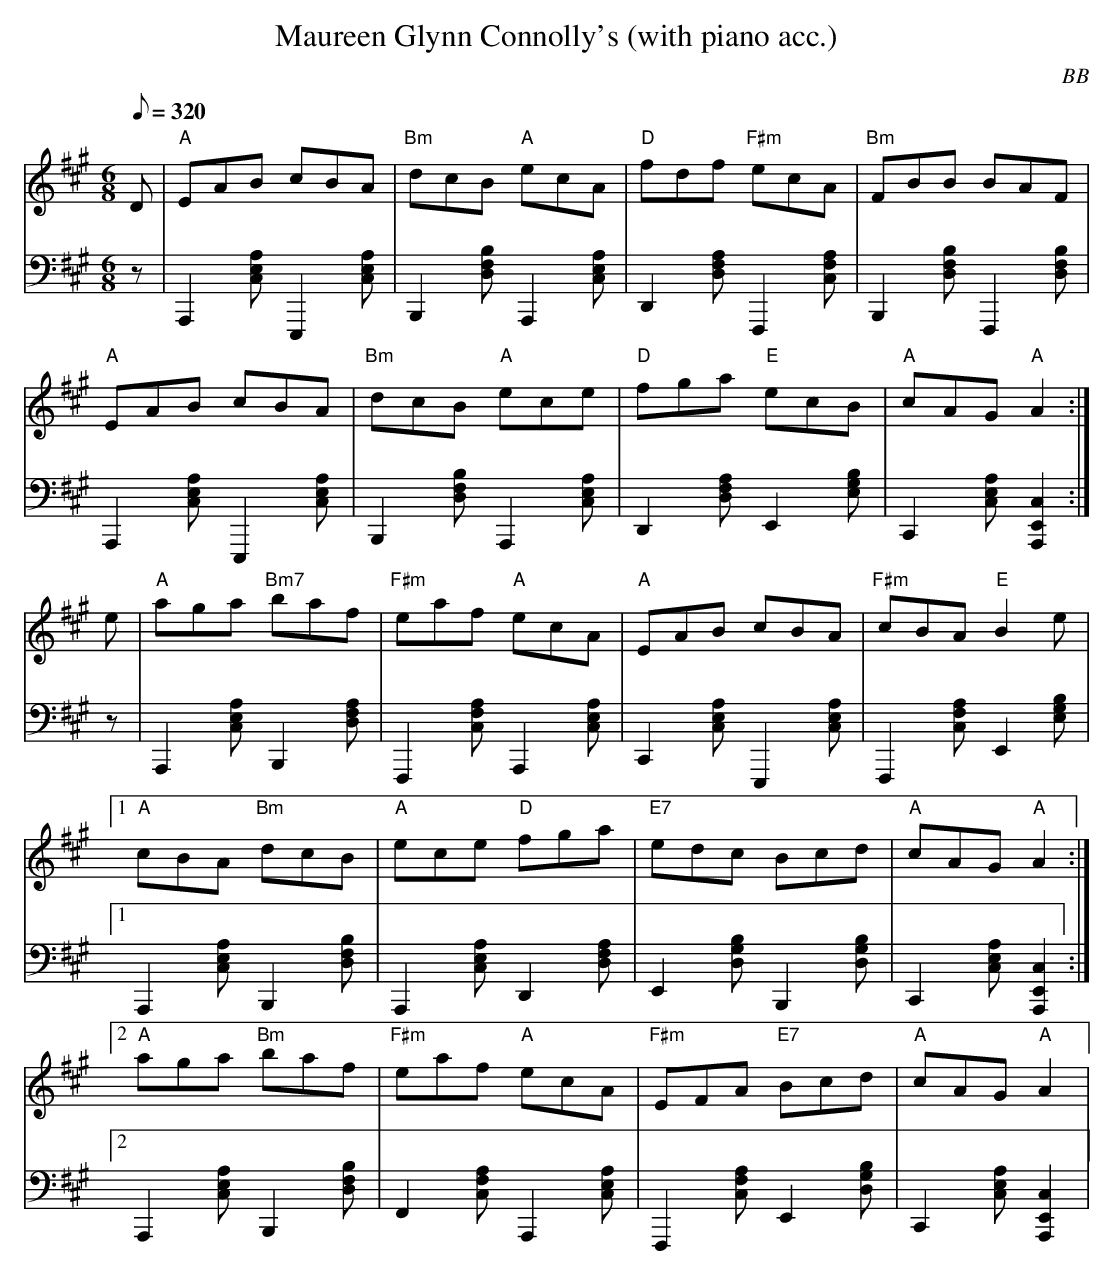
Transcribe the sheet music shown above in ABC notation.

X:1
T: Maureen Glynn Connolly's (with piano acc.)
C: BB
M: 6/8
Q: 1/8=320
L: 1/8
V: 1 program 1 110 %fiddle
V: 2 volume=70 clef=bass m=D program 1 01
K: A
[V:1] D|"A"EAB cBA |"Bm"dcB "A"ecA | "D"fdf "F#m"ecA | "Bm"FBB BAF |
[V:2] z|A,,2[ACE]E,,2[ACE]|B,,2[BDF]A,,2[ACE]|D,2[AFD]F,,2[FAC]|B,,2[BDF]F,,2[BDF]|
[V:1] "A"EAB cBA |"Bm"dcB "A"ece |"D"fga "E"ecB | "A"cAG "A"A2 :|
[V:2] A,,2[ACE]E,,2[ACE]|B,,2[BDF]A,,2[ACE]|D,2[AFD]E,2[EGB]|C,2[ACE][A,,2C2E,2]:|
[V:1] e |"A"aga "Bm7"baf | "F#m"eaf "A"ecA | "A"EAB cBA | "F#m"cBA "E"B2 e |
[V:2] z |A,,2[ACE]B,,2[ADF]|F,,2[FAC]A,,2[ACE]|C,2[ACE]E,,2[ACE]|F,,2[FAC]E,2[EGB]|
[V:1] [1 "A"cBA "Bm"dcB | "A"ece "D"fga | "E7"edc Bcd | "A"cAG "A"A2 :|
[V:2] [1 A,,2[ACE]B,,2[BDF]|A,,2[ACE]D,2[AFD]|E,2[DGB]B,,2[DGB]|C,2[ACE][A,,2C2E,2]:|
[V:1] [2 "A"aga "Bm"baf | "F#m"eaf "A"ecA | "F#m"EFA "E7"Bcd | "A"cAG "A"A2 |
[V:2] [2 A,,2[ACE]B,,2[BDF]|F,2[FAC]A,,2[ACE]|F,,2[FAC]E,2[DGB]|C,2[ACE][A,,2C2E,2]|
